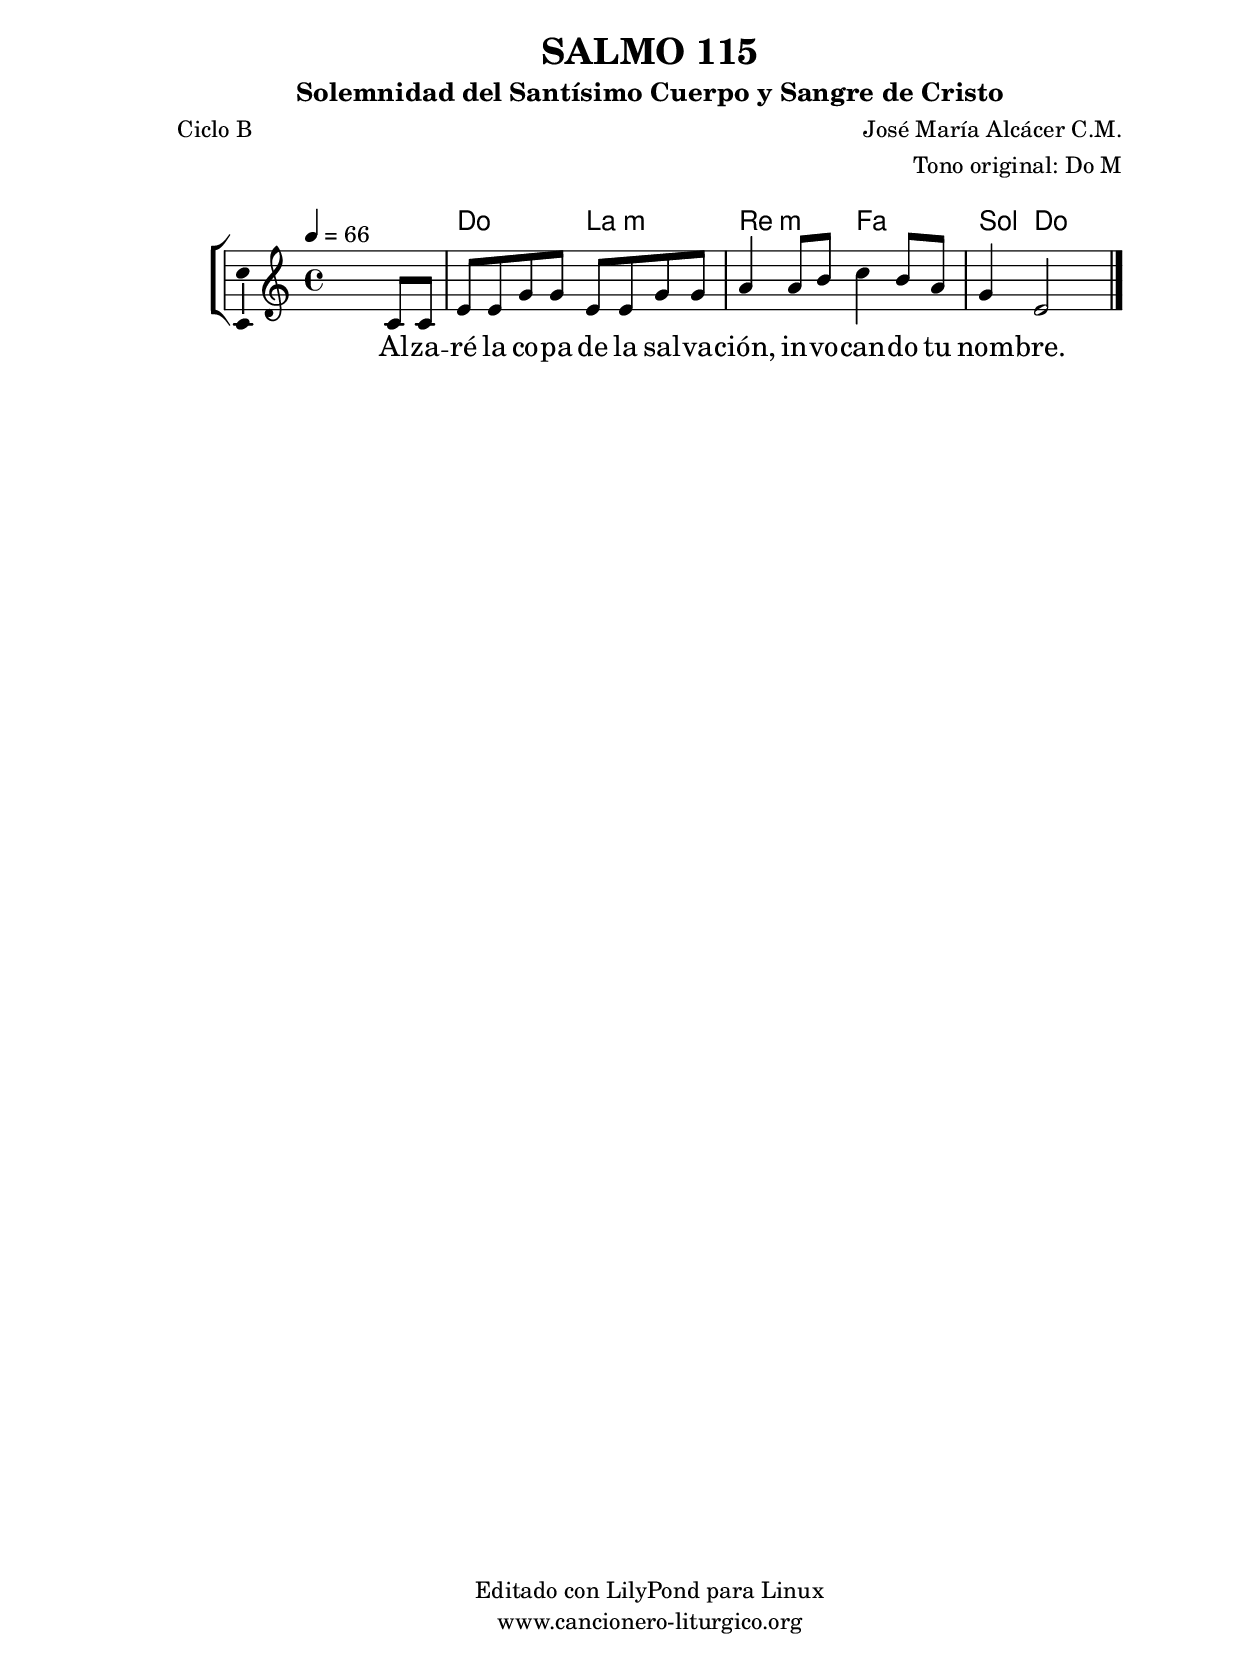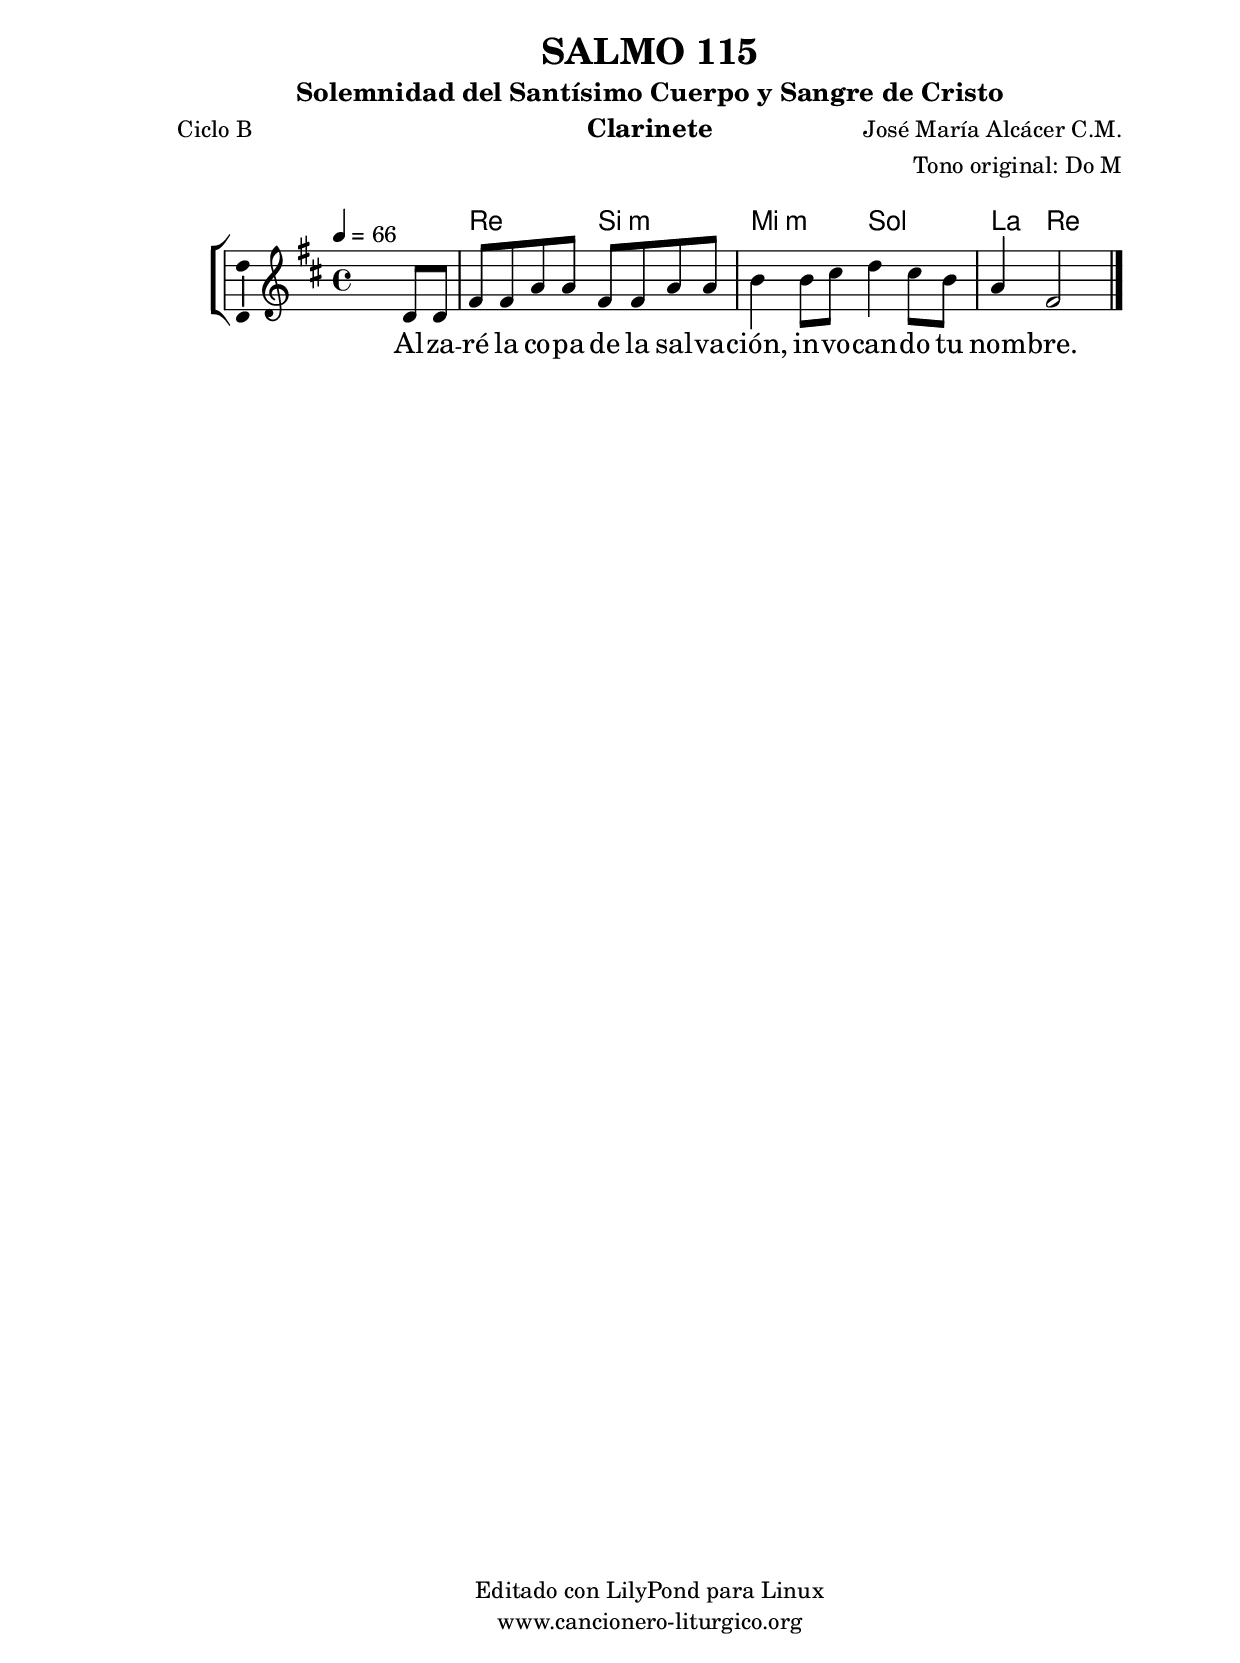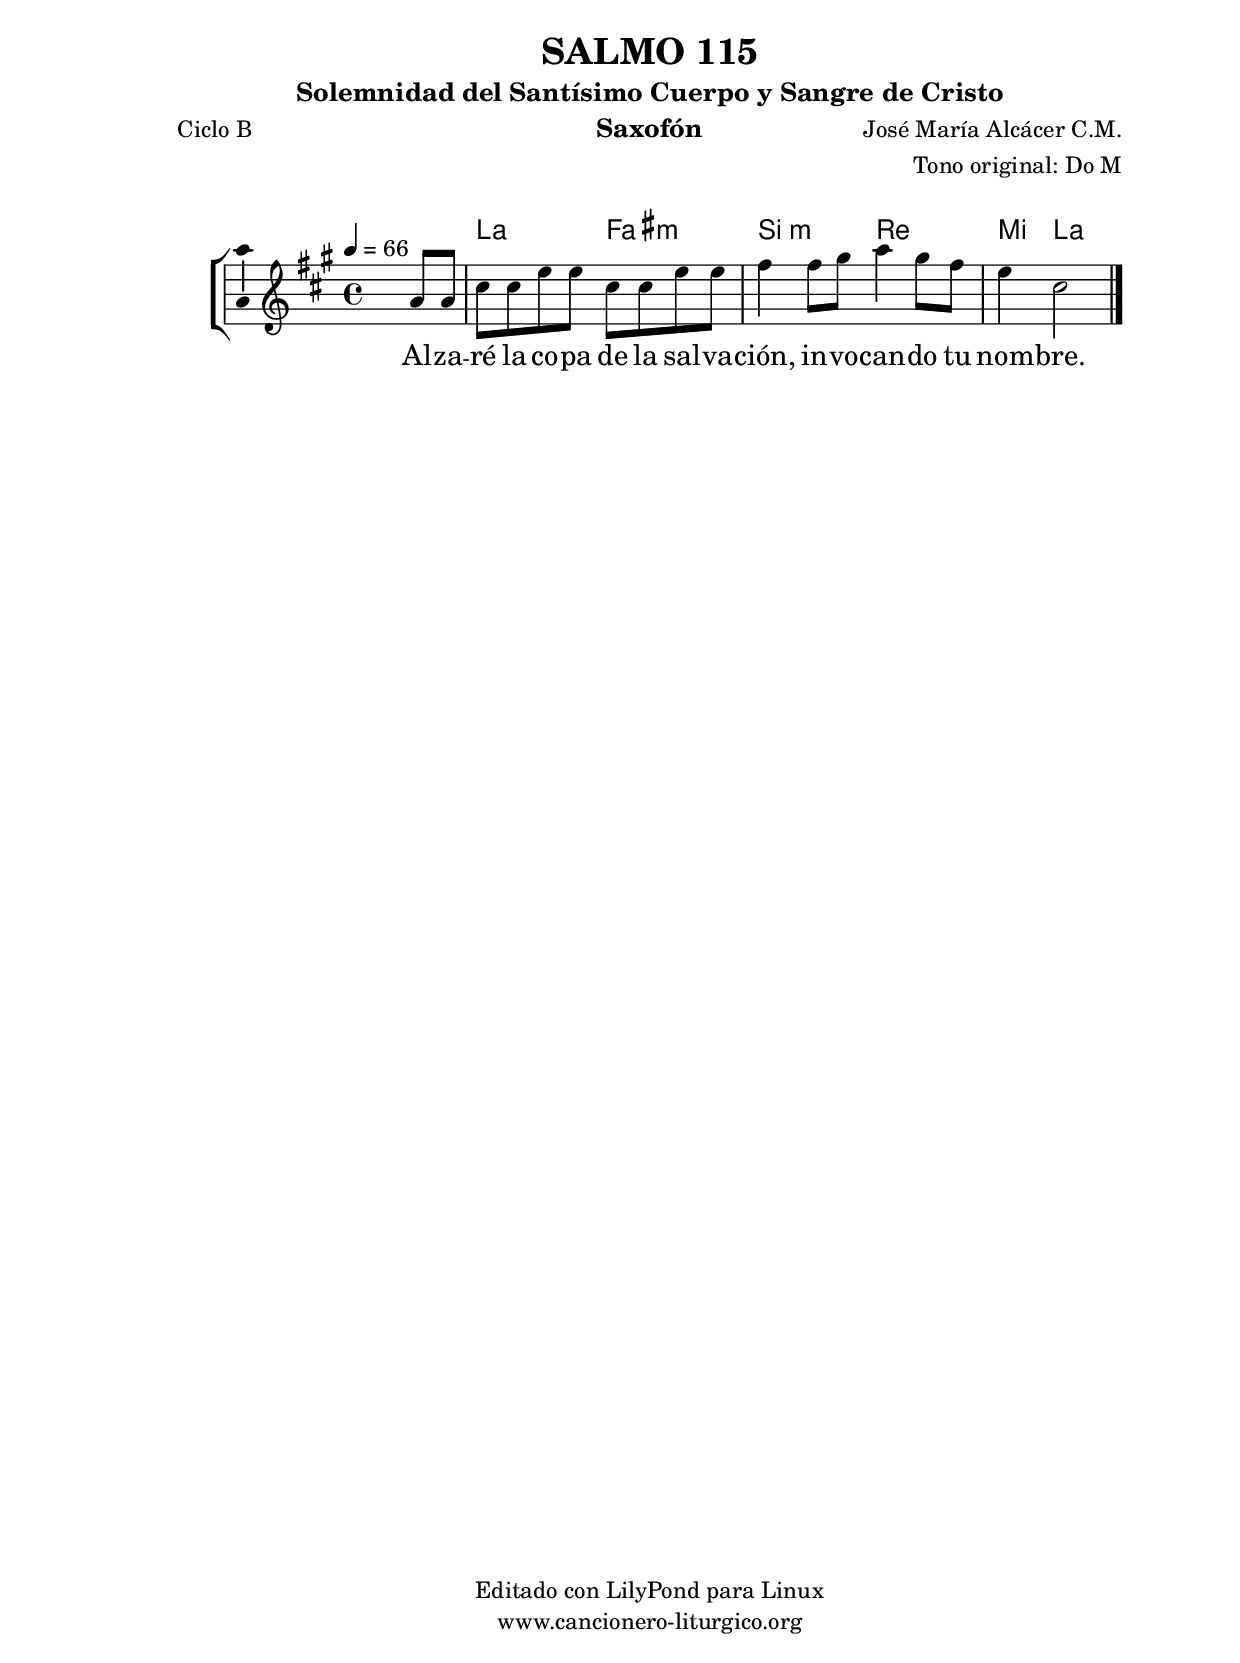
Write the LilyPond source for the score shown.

%
%para convertir .midi en .wav:
%timidity filename.midi -Ow -o finename.wav
%
%
%Para convertir de .wav a .mp3:
%lame -h -m j filename.wav
%
%
%para escuchar el midi:
%timidity nombrefichero.midi
%


%versión de lilypond para la que se ha escrito esta partitura:
\version "2.16.0"

	%Tamaño papel
	#(set-default-paper-size "a4")
	%Tamaño partitura
	#(set-global-staff-size 20)
	%No responde al pulsar sobre una nota
	#(ly:set-option 'point-and-click #f)

%parámetros del encabezamiento:
\header {
	title = "SALMO 115"
	subtitle = "Solemnidad del Santísimo Cuerpo y Sangre de Cristo"
	composer = "José María Alcácer C.M."
	poet = "Ciclo B"
	meter = ""
	arranger = "Tono original: Do M"
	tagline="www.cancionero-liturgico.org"
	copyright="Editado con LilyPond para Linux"
	tiempo = "Ordinario"
	usos = "Salmo"
	letra = "Alzaré la copa de la salvación, invocando tu nombre."
	}

%parámetros asociados al papel:
\paper  {
	oddHeaderMarkup = \markup {\fill-line { \on-the-fly #not-first-page \fromproperty #'header:title \on-the-fly #not-first-page \fromproperty #'header:composer }}
	evenHeaderMarkup = \markup {\fill-line { \fromproperty #'header:composer \fromproperty #'header:title }}
	#(set-paper-size "a4")
	print-page-number = ##f
	first-page-number = 1
	print-first-page-number = ##f
%	head-separation = 3.0 \cm
	top-margin = 2.0 \cm
	bottom-margin = 0.5\cm
%%%	bottom-margin = -1.0\cm
	left-margin = 3.0 \cm
	line-width = 16.0 \cm 
	indent = 8\mm
	interscoreline = 2.\mm
	between-system-space = 15\mm
%	para que las partituras no llenen la hoja:
	ragged-bottom = ##t
%	idem para la última hoja:
	ragged-last-bottom = ##f
%	para que las partituras llenen el ancho del papel:
	ragged-last = ##f
	after-title-space = 2.5 \cm
%page-count=1
%system-count=1

	%Flexible Vertical Spacing
%	markup-markup-spacing =
%	#'((basic-distance . 15) (minimum-distance . 15) (padding . 3))
	markup-system-spacing =
	#'((basic-distance . 15) (minimum-distance . 15) (padding . 3))
	system-system-spacing =
	#'((basic-distance . 15) (minimum-distance . 15) (padding . 3))
	score-system-spacing =
	#'((basic-distance . 15) (minimum-distance . 15) (padding . 5))
%	top-system-spacing = % header
%	#'((basic-distance . 8) (minimum-distance . 0) (padding . 3))
%	top-markup-spacing =
%	#'((basic-distance . 20) (minimum-distance . 20) (padding . 3))
	last-bottom-spacing = % footer
	#'((basic-distance . 5) (minimum-distance . 5) (padding . 3))
%	score-markup-spacing =
%	#'((basic-distance . 16) (minimum-distance . 13) (padding . 3))

	}


%parámetros que afectan a toda la partitura:
global =  {
	%clave de sol (G):
	\clef G
	%armadura:
%	\transpose e ees
	\key c \major
	\tempo 4=66
	\set Score.tempoHideNote = ##f
	}


acordes = {
	\italianChords
	\chordmode {
%	\transpose e ees
{

s1
c2 a:m d:m f g4 c2.

	}
	}
}


melodia = 
%	\transpose e ees
{
	\relative c'{

\time 4/4
s2 s4 c8 c
e8 e g g e e g g
a4 a8 b c4 b8 a
g4 e2 s4

	\bar "|."
	}
	}


texto = \lyricmode {
Al -- za -- ré la co -- pa de la sal -- va -- ción,
in -- vo -- can -- do tu nom -- bre.
	}


acordesStaff = \context ChordNames = acordesStaff <<
	\set chordChanges = ##t
	\acordes
	>>


vozStaff = \context Voice = vozStaff
\with {\consists "Ambitus_engraver"}
<<
%	\set Staff.instrumentName = ""
%	\set Staff.shortInstrumentName = ""
%	\set Staff.midiInstrument = #"clarinet"
%	\set Staff.midiInstrument = #"cello"
%	\set Staff.midiInstrument = #"flute"
	\set Staff.midiInstrument = #"electric guitar (jazz)"
%	\set Staff.midiInstrument = #"english horn"
%	\set Staff.midiInstrument = #"violin"
%	\set Staff.midiInstrument = #"glockenspiel"
	\set Staff.midiMinimumVolume = #0.7
	\set Staff.midiMaximumVolume = #0.9
	\global
	\melodia
	>>


textoStaff = \context Lyrics = textoStaff <<
	\lyricsto vozStaff \texto
	>>

\book {
	\score {
		\context ChoirStaff {
			\override StaffGroup.SystemStartBracket #'collapse-height = #1
			\override Score.SystemStartBar #'collapse-height = #1
			<<
			\acordesStaff
			\vozStaff
			\textoStaff
			>>
			}
		\layout {
	    		\context {
				\Lyrics
				\override LyricText #'font-size = #2
				}
	   		 \context {
				\Score
				%fontSize = #3
				\override StaffSymbol #'staff-space = #(magstep +3)
				%\override Beam #'thickness = #0.55
				%\override SpacingSpanner #'spacing-increment = #1.0
				%\override Slur #'height-limit = #1.5
				}
			}
		}
	\score {
		\unfoldRepeats
		\context ChoirStaff {
			<<
			\acordesStaff
			\vozStaff
			>>
			}
		\midi {
	  		\context {
	  			\Score
				tempoWholesPerMinute = #(ly:make-moment 70 4)
				}
			}
		}
	}

%Partitura para clarinete
#(define output-suffix "C")
\book {
	\header{
		instrument = "Clarinete"
		}
	\score {
		\context ChoirStaff {
			\override StaffGroup.SystemStartBracket #'collapse-height = #1
			\override Score.SystemStartBar #'collapse-height = #1
\transpose c d
			<<
			\acordesStaff
			\vozStaff
			\textoStaff
			>>
			}
		\layout {
	    		\context {
				\Lyrics
				\override LyricText #'font-size = #2
				}
	   		 \context {
				\Score
				%fontSize = #3
				\override StaffSymbol #'staff-space = #(magstep +3)
				%\override Beam #'thickness = #0.55
				%\override SpacingSpanner #'spacing-increment = #1.0
				%\override Slur #'height-limit = #1.5
				}
			}
		}
	}

%Partitura para saxofón
#(define output-suffix "S")
\book {
	\header{
		instrument = "Saxofón"
		}
	\score {
		\context ChoirStaff {
			\override StaffGroup.SystemStartBracket #'collapse-height = #1
			\override Score.SystemStartBar #'collapse-height = #1
\transpose c a
			<<
			\acordesStaff
			\vozStaff
			\textoStaff
			>>
			}
		\layout {
	    		\context {
				\Lyrics
				\override LyricText #'font-size = #2
				}
	   		 \context {
				\Score
				%fontSize = #3
				\override StaffSymbol #'staff-space = #(magstep +3)
				%\override Beam #'thickness = #0.55
				%\override SpacingSpanner #'spacing-increment = #1.0
				%\override Slur #'height-limit = #1.5
				}
			}
		}
	}

